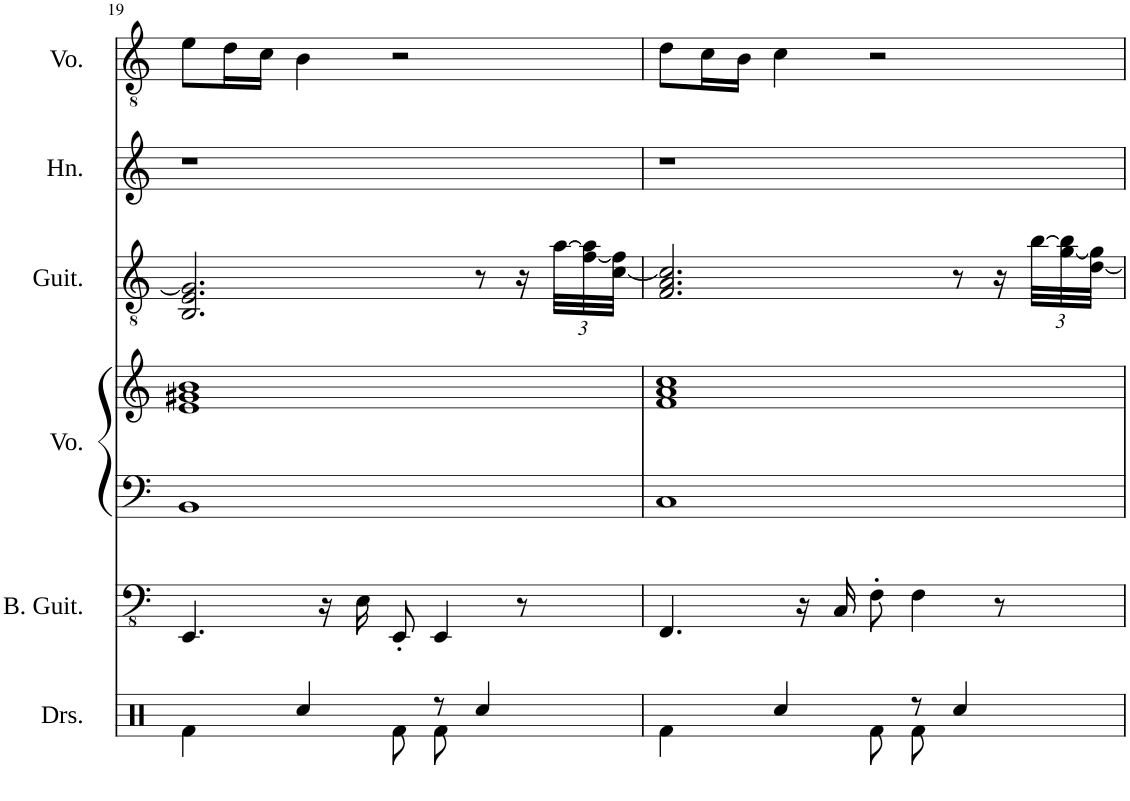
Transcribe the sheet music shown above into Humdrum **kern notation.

**kern	**kern	**kern	**kern	**kern	**kern	**kern
*part6	*part5	*part4	*part4	*part3	*part2	*part1
*staff7	*staff6	*staff5	*staff4	*staff3	*staff2	*staff1
*I"Drumset	*I"Bass Guitar	*I"Voice	*	*I"Guitar	*I"Horn	*I"Voice
*I'Drs.	*I'B. Guit.	*I'Vo.	*	*I'Guit.	*I'Hn.	*I'Vo.
!!LO:PB:g=z
*clefX	*clefFv4	*clefF4	*clefG2	*clefGv2	*clefG2	*clefGv2
*	*	*	*	*	*Trd4c7	*
*k[]	*k[]	*k[]	*k[]	*k[]	*k[]	*k[]
*M4/4	*M4/4	*M4/4	*M4/4	*M4/4	*M4/4	*M4/4
=19	=19	=19	=19	=19	=19	=19
*^	*	*	*	*	*	*
4Rf\	8ryy	4.EEE/	1BB	1e 1g#X 1b	2.BB/ 2.E/ 2.G#/]	1r	8e\L
*v	*v	*	*	*	*	*	*
.	.	.	.	.	.	16d\L
.	.	.	.	.	.	16c\JJ
4Rcc/	.	.	.	.	.	4B\
.	16r	.	.	.	.	.
.	16EE\	.	.	.	.	.
8Rf\	8EEE'/	.	.	.	.	2r
*^	*	*	*	*	*	*
8r	8Rf\	4EEE/	.	.	.	.	.
4Rcc/	4ryy	.	.	.	8r	.	.
.	.	8r	.	.	16r	.	.
*	*	*	*	*	*Xbrackettup	*	*
.	.	.	.	.	[48a\LLL	.	.
.	.	.	.	.	[48f\ 48a\]	.	.
.	.	.	.	.	[48c\ 48f\]JJJ	.	.
=20	=20	=20	=20	=20	=20	=20	=20
4Rf\	8ryy	4.FFF/	1C	1f 1a 1cc	2.F/ 2.A/ 2.c/]	1r	8d\L
*v	*v	*	*	*	*	*	*
.	.	.	.	.	.	16c\L
.	.	.	.	.	.	16B\JJ
4Rcc/	.	.	.	.	.	4c\
.	16r	.	.	.	.	.
.	16CC/	.	.	.	.	.
8Rf\	8FF'\	.	.	.	.	2r
*^	*	*	*	*	*	*
8r	8Rf\	4FF\	.	.	.	.	.
4Rcc/	4ryy	.	.	.	8r	.	.
.	.	8r	.	.	16r	.	.
.	.	.	.	.	[48b\LLL	.	.
.	.	.	.	.	[48g\ 48b\]	.	.
.	.	.	.	.	[48d\ 48g\]JJJ	.	.
*v	*v	*	*	*	*	*	*
=	=	=	=	=	=	=
*-	*-	*-	*-	*-	*-	*-
